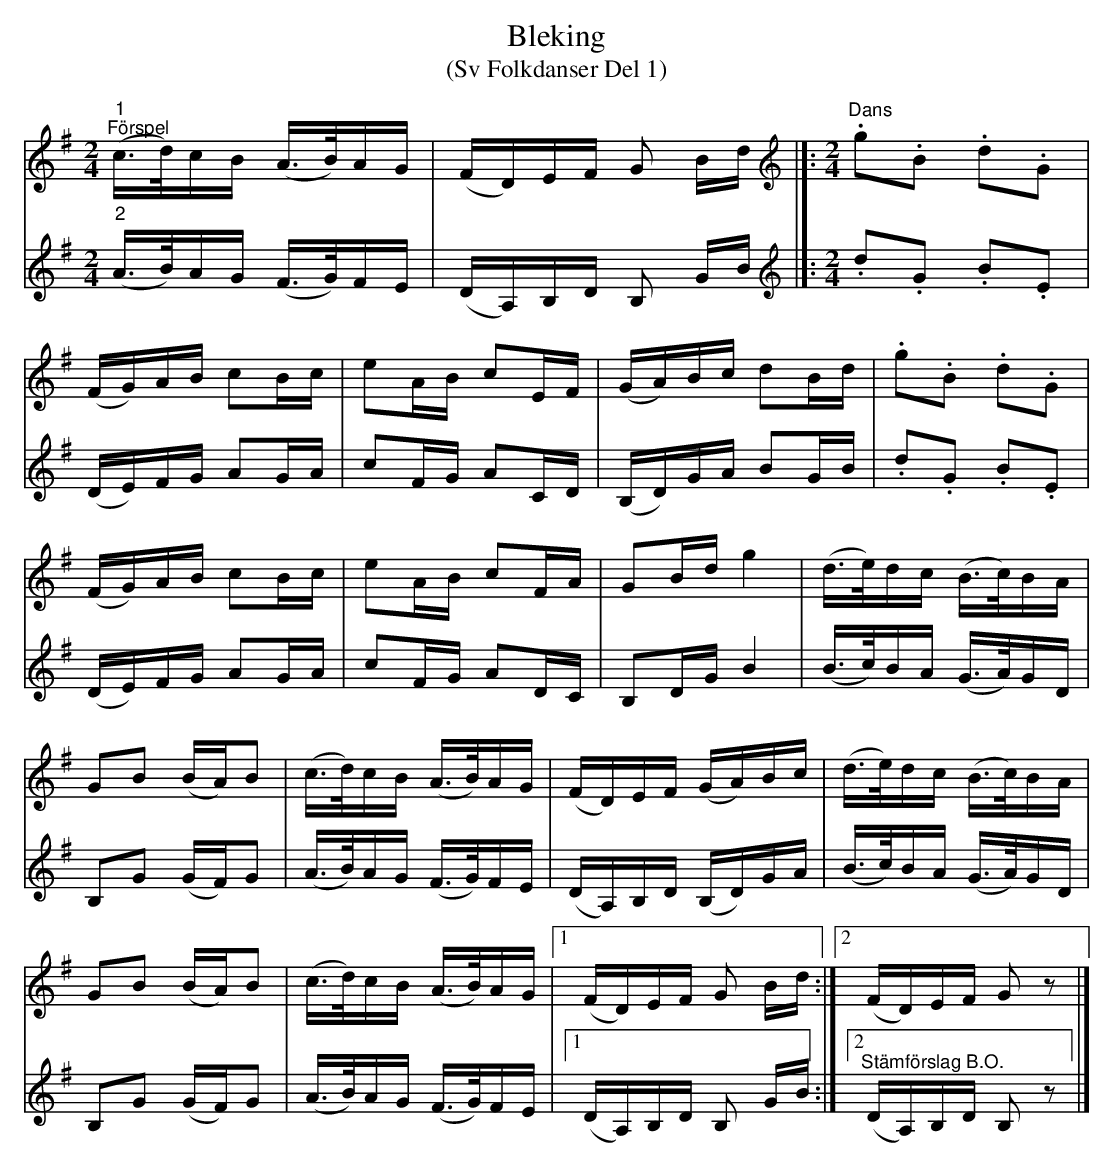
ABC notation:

X:1
T:Bleking
T:(Sv Folkdanser Del 1)
L:1/16
M:2/4
K:G
V:1
"^1""^Förspel" (c>d)cB (A>B)AG | (FD)EF G2 Bd |]:[K:G][M:2/4][K:treble]"^Dans" .g2.B2 .d2.G2 |
(FG)AB c2Bc | e2AB c2EF | (GA)Bc d2Bd | .g2.B2 .d2.G2 |
(FG)AB c2Bc | e2AB c2FA | G2Bd g4 | (d>e)dc (B>c)BA |
G2B2 (BA)B2 | (c>d)cB (A>B)AG | (FD)EF (GA)Bc | (d>e)dc (B>c)BA |
G2B2 (BA)B2 | (c>d)cB (A>B)AG |1 (FD)EF G2 Bd :|2 (FD)EF G2 z2 |]
V:2
"^2" (A>B)AG (F>G)FE | (DA,)B,D B,2 GB |]:[K:G][M:2/4][K:treble] .d2.G2 .B2.E2 |
(DE)FG A2GA | c2FG A2CD | (B,D)GA B2GB | .d2.G2 .B2.E2 |
(DE)FG A2GA | c2FG A2DC | B,2DG B4 | (B>c)BA (G>A)GD |
B,2G2 (GF)G2 | (A>B)AG (F>G)FE | (DA,)B,D (B,D)GA |
(B>c)BA (G>A)GD | B,2G2 (GF)G2 | (A>B)AG (F>G)FE |1 (DA,)B,D B,2 GB :|2"^Stämförslag B.O." (DA,)B,D B,2 z2 |]
